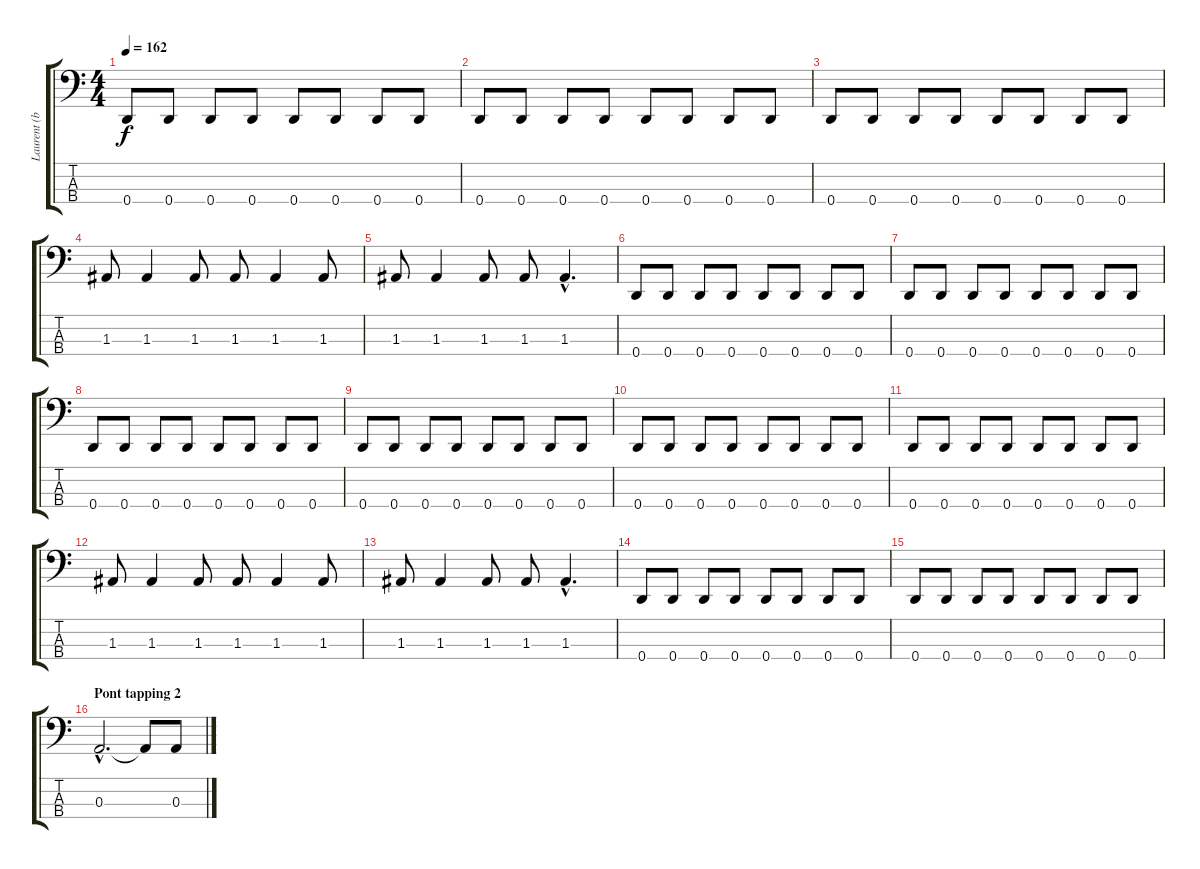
\track ("Laurent (basse)" "Laurent (b") {instrument electricbassfinger}
\staff {score tabs}
\tuning (G2 D2 A1 D1) {hide}
\ts (4 4)
\tempo 162
\clef f4
\ks c
0.4.8{dy f} 0.4.8 0.4.8 0.4.8 0.4.8 0.4.8 0.4.8 0.4.8 |
0.4.8 0.4.8 0.4.8 0.4.8 0.4.8 0.4.8 0.4.8 0.4.8 |
0.4.8 0.4.8 0.4.8 0.4.8 0.4.8 0.4.8 0.4.8 0.4.8 |
1.3.8 1.3.4 1.3.8 1.3.8 1.3.4 1.3.8 |
1.3.8 1.3.4 1.3.8 1.3.8 1.3{hac}.4{d} |
0.4.8 0.4.8 0.4.8 0.4.8 0.4.8 0.4.8 0.4.8 0.4.8 |
0.4.8 0.4.8 0.4.8 0.4.8 0.4.8 0.4.8 0.4.8 0.4.8 |
0.4.8 0.4.8 0.4.8 0.4.8 0.4.8 0.4.8 0.4.8 0.4.8 |
0.4.8 0.4.8 0.4.8 0.4.8 0.4.8 0.4.8 0.4.8 0.4.8 |
0.4.8 0.4.8 0.4.8 0.4.8 0.4.8 0.4.8 0.4.8 0.4.8 |
0.4.8 0.4.8 0.4.8 0.4.8 0.4.8 0.4.8 0.4.8 0.4.8 |
1.3.8 1.3.4 1.3.8 1.3.8 1.3.4 1.3.8 |
1.3.8 1.3.4 1.3.8 1.3.8 1.3{hac}.4{d} |
0.4.8 0.4.8 0.4.8 0.4.8 0.4.8 0.4.8 0.4.8 0.4.8 |
0.4.8 0.4.8 0.4.8 0.4.8 0.4.8 0.4.8 0.4.8 0.4.8 |
\section ("" "Pont tapping 2")
0.3{hac}.2{d} 0.3{t}.8 0.3.8
